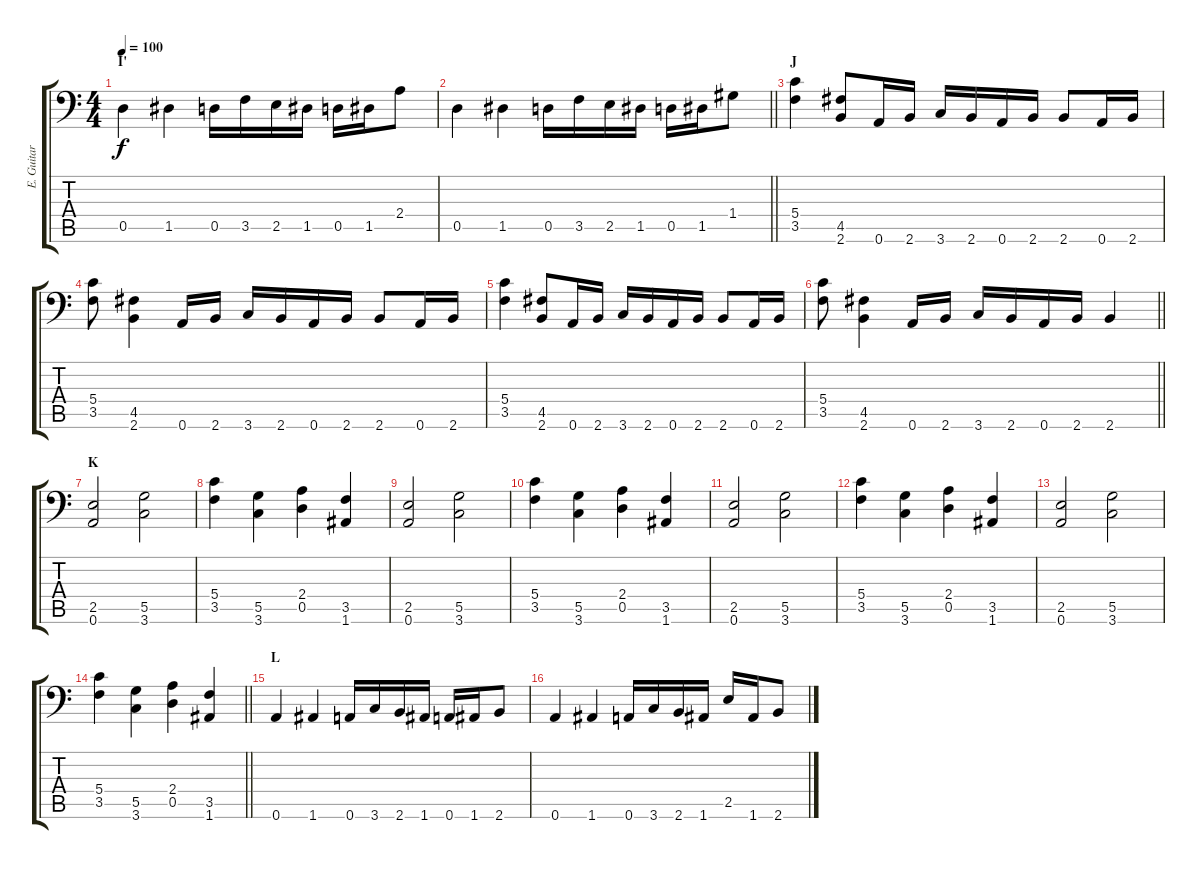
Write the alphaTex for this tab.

\track ("E. Guitar II" "E. Guitar ") {instrument overdrivenguitar}
\staff {score tabs}
\tuning (A3 E3 C3 G2 D2 A1) {hide}
\ts (4 4)
\section ("" "I'")
\tempo 100
\clef f4
\ks c
0.5.4{dy f} 1.5.4 0.5.16 3.5.16 2.5.16 1.5.16 0.5.16 1.5.16 2.4.8 |
\barLineRight lightlight
0.5.4 1.5.4 0.5.16 3.5.16 2.5.16 1.5.16 0.5.16 1.5.16 1.4.8 |
\section ("" "J")
(5.4 3.5).4 (4.5 2.6).8 0.6.16 2.6.16 3.6.16 2.6.16 0.6.16 2.6.16 2.6.8 0.6.16 2.6.16 |
(5.4 3.5).8 (4.5 2.6).4 0.6.16 2.6.16 3.6.16 2.6.16 0.6.16 2.6.16 2.6.8 0.6.16 2.6.16 |
(5.4 3.5).4 (4.5 2.6).8 0.6.16 2.6.16 3.6.16 2.6.16 0.6.16 2.6.16 2.6.8 0.6.16 2.6.16 |
\barLineRight lightlight
(5.4 3.5).8 (4.5 2.6).4 0.6.16 2.6.16 3.6.16 2.6.16 0.6.16 2.6.16 2.6.4 |
\section ("" "K")
(2.5 0.6).2 (5.5 3.6).2 |
(5.4 3.5).4 (5.5 3.6).4 (2.4 0.5).4 (3.5 1.6).4 |
(2.5 0.6).2 (5.5 3.6).2 |
(5.4 3.5).4 (5.5 3.6).4 (2.4 0.5).4 (3.5 1.6).4 |
(2.5 0.6).2 (5.5 3.6).2 |
(5.4 3.5).4 (5.5 3.6).4 (2.4 0.5).4 (3.5 1.6).4 |
(2.5 0.6).2 (5.5 3.6).2 |
\barLineRight lightlight
(5.4 3.5).4 (5.5 3.6).4 (2.4 0.5).4 (3.5 1.6).4 |
\section ("" "L")
0.6.4 1.6.4 0.6.16 3.6.16 2.6.16 1.6.16 0.6.16 1.6.16 2.6.8 |
0.6.4 1.6.4 0.6.16 3.6.16 2.6.16 1.6.16 2.5.16 1.6.16 2.6.8
